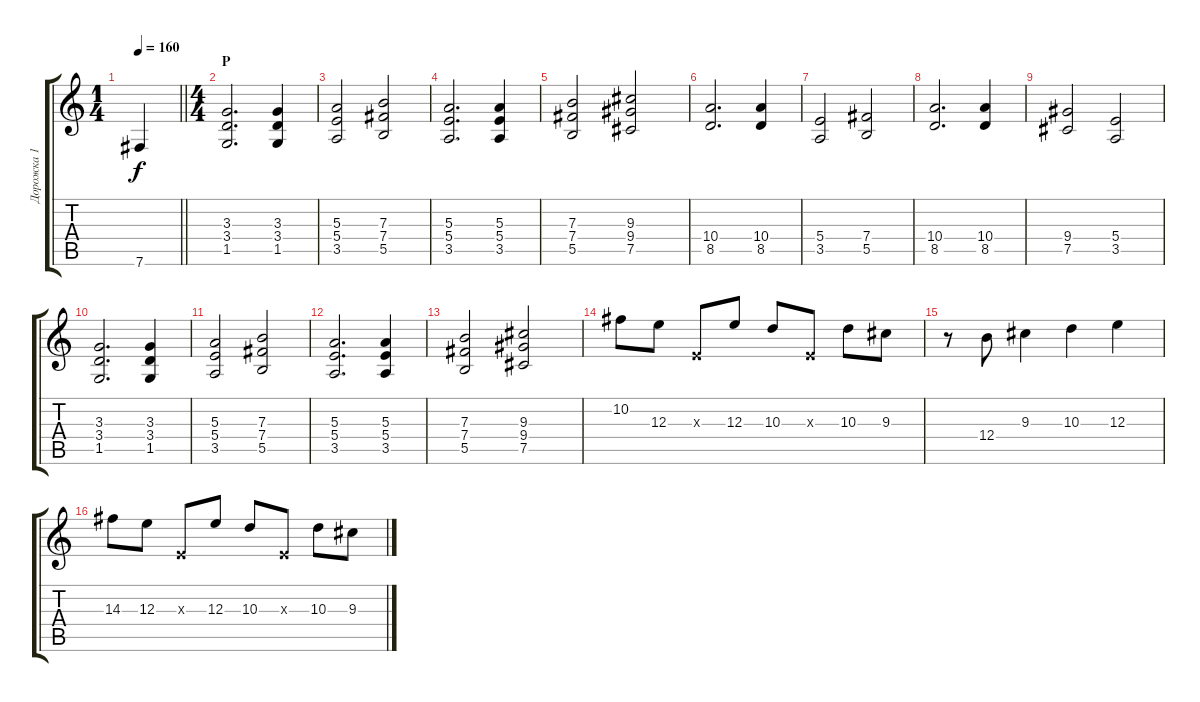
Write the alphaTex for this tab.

\track ("Дорожка 1" "Дорожка 1") {instrument distortionguitar}
\staff {score tabs}
\tuning (Db4 Ab3 E3 B2 Gb2 B1) {hide}
\ts (1 4)
\tempo 160
\clef g2
\barLineRight lightlight
\ks c
7.6{t}.4{dy f} |
\ts (4 4)
\section ("" "P")
(3.3 3.4 1.5).2{d} (3.3 3.4 1.5).4 |
(5.3 5.4 3.5).2 (7.3 7.4 5.5).2 |
(5.3 5.4 3.5).2{d} (5.3 5.4 3.5).4 |
(7.3 7.4 5.5).2 (9.3 9.4 7.5).2 |
(10.4 8.5).2{d} (10.4 8.5).4 |
(5.4 3.5).2 (7.4 5.5).2 |
(10.4 8.5).2{d} (10.4 8.5).4 |
(9.4 7.5).2 (5.4 3.5).2 |
(3.3 3.4 1.5).2{d} (3.3 3.4 1.5).4 |
(5.3 5.4 3.5).2 (7.3 7.4 5.5).2 |
(5.3 5.4 3.5).2{d} (5.3 5.4 3.5).4 |
(7.3 7.4 5.5).2 (9.3 9.4 7.5).2 |
10.2.8 12.3.8 0.3{x}.8 12.3.8 10.3.8 0.3{x}.8 10.3.8 9.3.8 |
r.8 12.4.8 9.3.4 10.3.4 12.3.4 |
14.3.8 12.3.8 0.3{x}.8 12.3.8 10.3.8 0.3{x}.8 10.3.8 9.3.8
